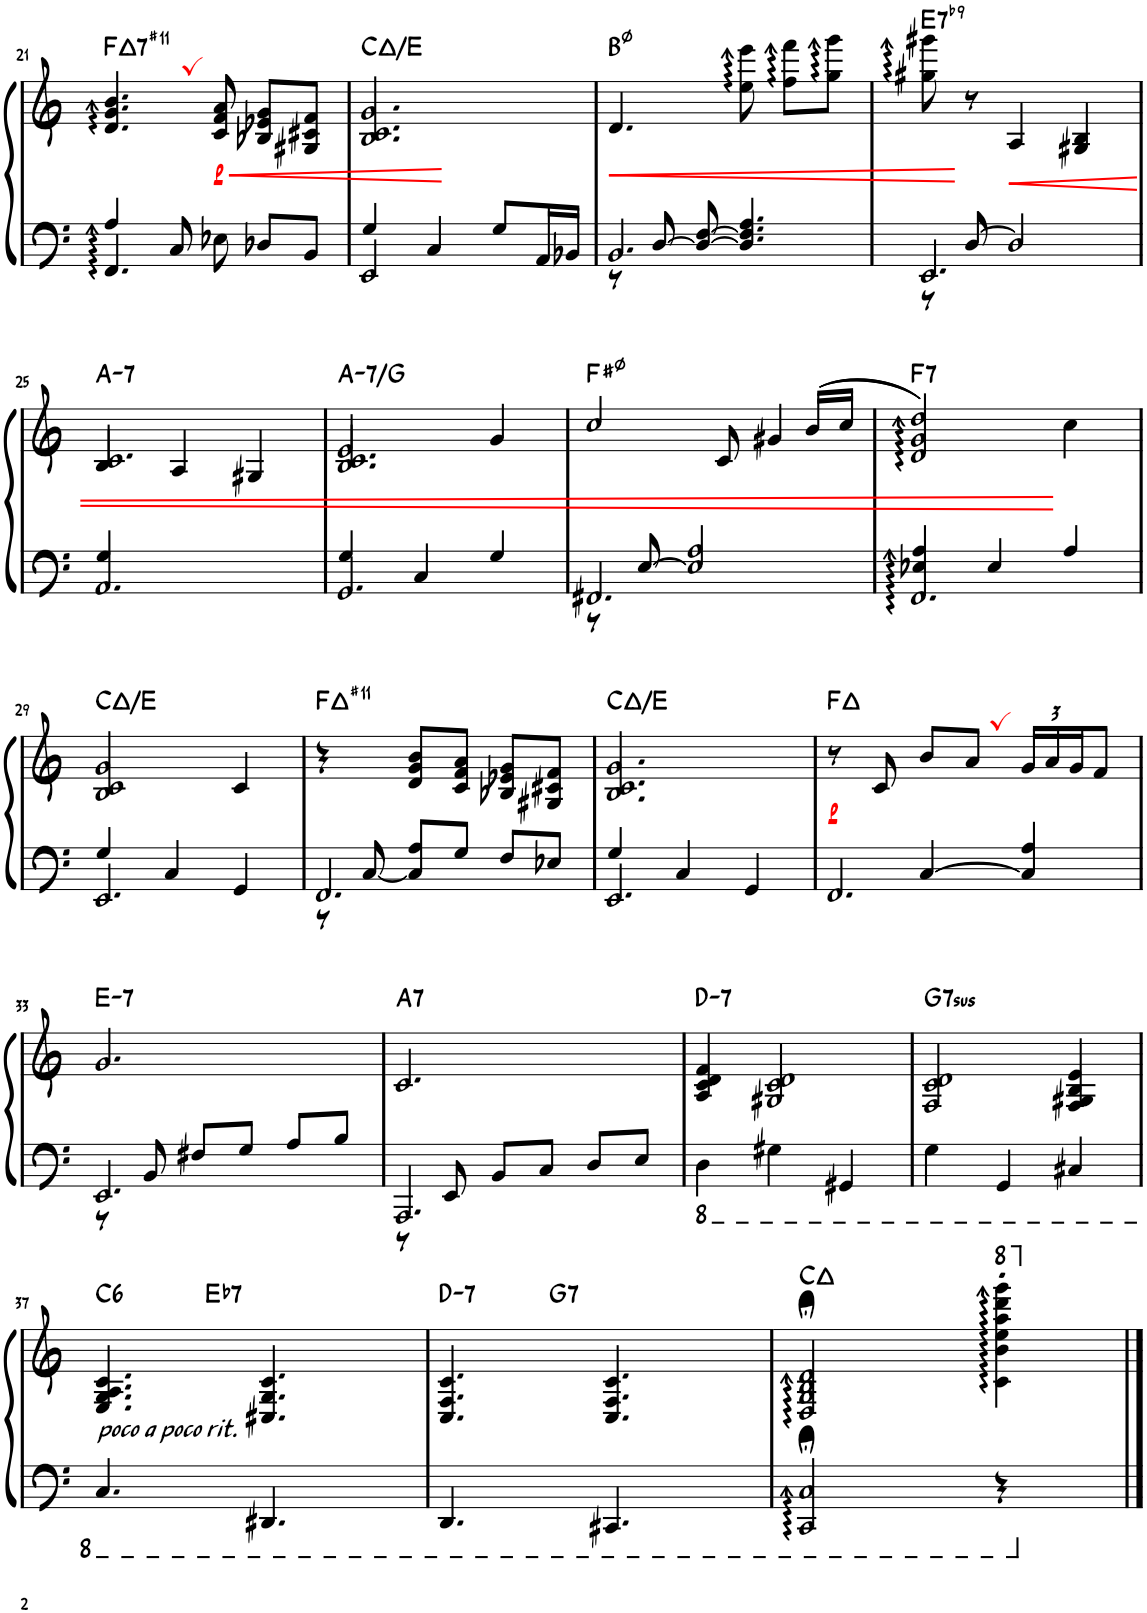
**kern	**kern	**dynam	**harte
*part1	*part1	*part1	*part1
*staff2	*staff1	*staff1/2	*
*I"Piano	*	*	*
*I'Pno.	*	*	*
!!LO:PB:g=z
*clefF4	*clefG2	*	*
*k[]	*k[]	*	*
*M3/4	*M3/4	*	*
=21	=21	=21	=21
*^	*	*	*
!	!	!	!	!LO:H:kt=7
4.FF/	4A/	4.d/, 4.g/, 4.b/,	.	F:maj7(#11)
.	8C/	.	.	.
!	!	!	!LO:HP:b	!
!	!	!	!LO:DY:n=1:b	!
8E-X\	4.ryy	8c/ 8f/ 8a/	< p	.
8D-X/L	.	8B-X/ 8e-X/ 8g/L	.	.
8BB/J	.	8G#X/ 8c#X/ 8f/J	.	.
=22	=22	=22	=22	=22
2EE/	4G/	2.B/ 2.c/ 2.g/	.	C:maj/3
.	4C/	.	.	.
8G/L	4ryy	.	.	.
16AA/L	.	.	.	.
16BB-X/JJ	.	.	.	.
*v	*v	*	*	*
.	.	[	.
=23	=23	=23	=23
*^	*	*	*
!	!	!	!LO:HP:b	!
2.BB/	8r	4.d/	<	B:hdim7
.	[8D/	.	.	.
.	8D/_ [8F/	.	.	.
.	4.D/] 4.F/] 4.A/	8ee\ 8eee\	.	.
.	.	8ff\ 8fff\L	.	.
.	.	8gg\ 8ggg\J	.	.
=24	=24	=24	=24	=24
!	!	!	!	!LO:H:kt=7
2.EE/	8r	8gg#X\ 8ggg#X\	.	E:7(b9)
.	[8D/	8r	[	.
!	!	!	!LO:HP:b	!
.	2D/]	4A/	<	.
.	.	4G#X/ 4B/	.	.
!!LO:LB:g=z
=25	=25	=25	=25	=25
*	*	*^	*	*
!	!	!	!	!	!LO:H:kt=7
2.AA/	4G/	2.c/	4B/	.	A:min7
.	2ryy	.	4A/	.	.
.	.	.	4G#X/	.	.
=26	=26	=26	=26	=26	=26
!	!	!	!	!	!LO:H:kt=7
2.GG/	4G/	2.B/ 2.c/	2e/	.	A:min7/b7
.	4C/	.	.	.	.
.	4G/	.	4g/	.	.
=27	=27	=27	=27	=27	=27
2.FF#X/	8r	2cc/	4.ryy	.	F#:hdim7
.	[8E/	.	.	.	.
.	2E/] 2A/	.	.	.	.
.	.	.	8c/	.	.
.	.	8ryy	4g#X/	.	.
.	.	((16b/LL	.	.	.
.	.	16cc/JJ	.	.	.
*	*	*v	*v	*	*
=28	=28	=28	=28	=28
!	!	!	!	!LO:H:kt=7
2.FF/	4E-X/ 4A/	2d/ 2g/ 2dd/))	.	F:7
.	4E-/	.	.	.
.	4A/	4cc\	[	.
!!LO:LB:g=z
=29	=29	=29	=29	=29
2.EE/	4G/	2B/ 2c/ 2g/	.	C:maj/3
.	4C/	.	.	.
.	4GG/	4c/	.	.
=30	=30	=30	=30	=30
2.FF/	8r	4r	.	F:maj(#11)
.	[<8C/	.	.	.
.	8C/] 8A/L	8d/ 8g/ 8b/L	.	.
.	8G/J	8c/ 8f/ 8a/J	.	.
.	8F/L	8B-X/ 8e-X/ 8g/L	.	.
.	8E-X/J	8G#X/ 8c#X/ 8f/J	.	.
=31	=31	=31	=31	=31
2.EE/	4G/	2.B/ 2.c/ 2.g/	.	C:maj/3
.	4C/	.	.	.
.	4GG/	.	.	.
=32	=32	=32	=32	=32
!	!	!	!LO:DY:b	!
2.FF/	4ryy	8r	p	F:maj
.	.	8c/	.	.
.	[4C/	8b/L	.	.
.	.	8a,/J	.	.
*	*	*Xbrackettup	*	*
.	4C/] 4A/	24g/LL	.	.
.	.	24a/	.	.
.	.	24g/J	.	.
.	.	8f/J	.	.
!!LO:LB:g=z
=33	=33	=33	=33	=33
!	!	!	!	!LO:H:kt=7
2.EE/	8r	2.g/	.	E:min7
.	8BB/	.	.	.
.	8F#X/L	.	.	.
.	8G/J	.	.	.
.	8A/L	.	.	.
.	8B/J	.	.	.
=34	=34	=34	=34	=34
!	!	!	!	!LO:H:kt=7
2.AAA/	8r	2.c/	.	A:7
.	8EE/	.	.	.
.	8BB/L	.	.	.
.	8C/J	.	.	.
.	8D/L	.	.	.
.	8E/J	.	.	.
=35	=35	=35	=35	=35
!	!	!	!	!LO:H:kt=7
*v	*v	*	*	*
4DD\	4A/ 4c/ 4d/ 4f/	.	D:min7
4GG#X\	2G#X/ 2c/ 2d/	.	.
4GGG#X/	.	.	.
=36	=36	=36	=36
!	!	!	!LO:H:kt=7sus
4GG\	2F/ 2c/ 2d/	.	G:sus4(7)
4GGG/	.	.	.
4CC#X/	4F/ 4G#X/ 4B/ 4e/	.	.
!!LO:LB:g=z
=37	=37	=37	=37
!	!LO:TX:b:i:t=poco a poco rit.	!	!LO:H:kt=6
*	*^	*	*
4.CC/	4.E/ 4.G/ 4.A/ 4.c/	4ryy	.	C:maj6
!	!	!	!	!LO:H:kt=7
.	.	2ryy	.	Eb:7
4.DDD#X/	4.C#X/ 4.G/ 4.c/	.	.	.
=38	=38	=38	=38	=38
!	!	!	!	!LO:H:kt=7
4.DDD/	4.C/ 4.F/ 4.c/	4ryy	.	D:min7
!	!	!	!	!LO:H:kt=7
.	.	2ryy	.	G:7
4.CCC#X/	4.C/ 4.F/ 4.c/	.	.	.
*	*v	*v	*	*
=39	=39	=39	=39
2CCC/;< 2CC/;<	2D/;< 2G/;< 2B/;< 2d/;<	.	C:maj
*	*8va	*	*
4r	4cc\' 4bb\' 4eee\' 4aaa\' 4dddd\' 4gggg\'	.	.
*	*X8va	*	*
==	==	==	==
*-	*-	*-	*-
